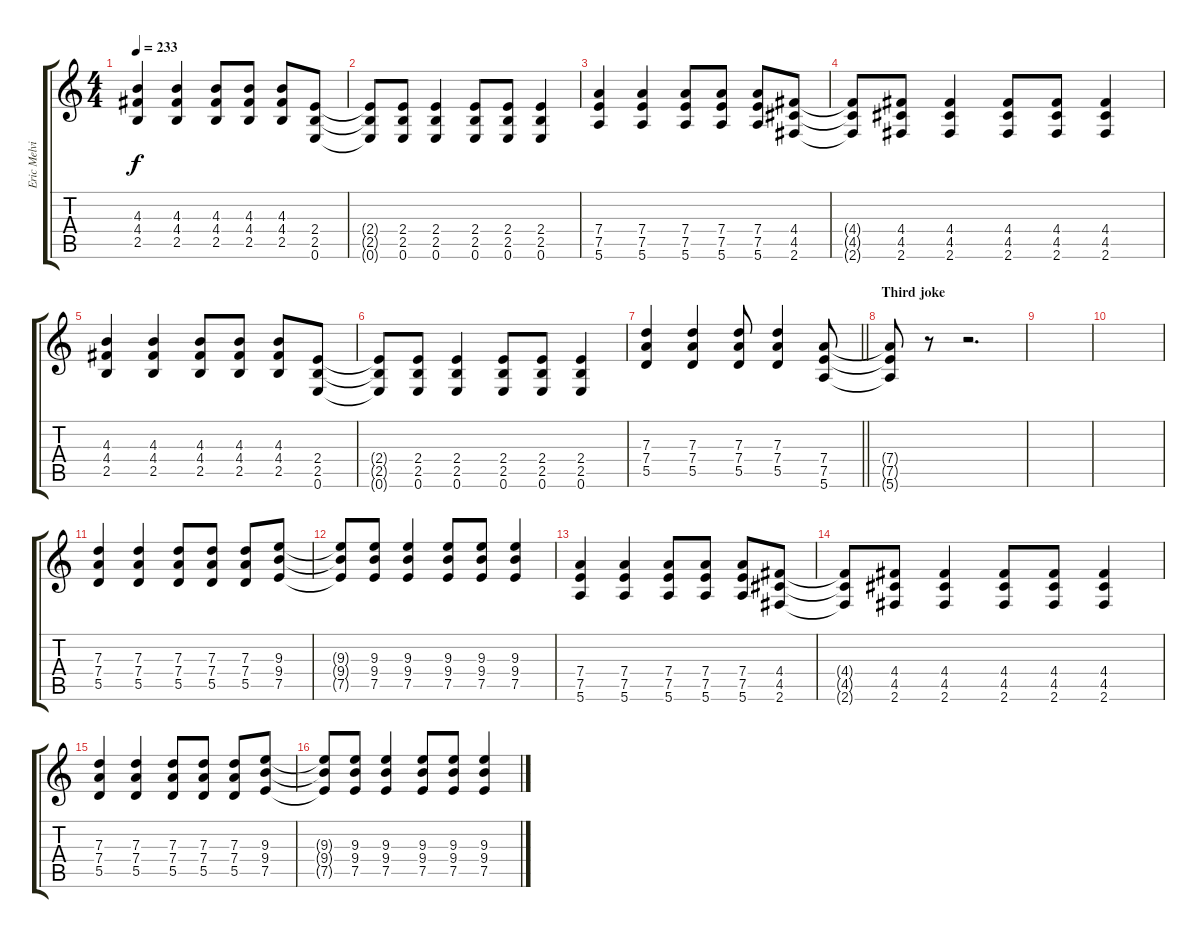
\track ("Eric Melvin" "Eric Melvi") {instrument distortionguitar}
\staff {score tabs}
\tuning (E4 B3 G3 D3 A2 E2) {hide}
\ts (4 4)
\tempo 233
\clef g2
\ks c
(4.3 4.4 2.5).4{dy f} (4.3 4.4 2.5).4 (4.3 4.4 2.5).8 (4.3 4.4 2.5).8 (4.3 4.4 2.5).8 (2.4 2.5 0.6).8 |
(2.4{t} 2.5{t} 0.6{t}).8 (2.4 2.5 0.6).8 (2.4 2.5 0.6).4 (2.4 2.5 0.6).8 (2.4 2.5 0.6).8 (2.4 2.5 0.6).4 |
(7.4 7.5 5.6).4 (7.4 7.5 5.6).4 (7.4 7.5 5.6).8 (7.4 7.5 5.6).8 (7.4 7.5 5.6).8 (4.4 4.5 2.6).8 |
(4.4{t} 4.5{t} 2.6{t}).8 (4.4 4.5 2.6).8 (4.4 4.5 2.6).4 (4.4 4.5 2.6).8 (4.4 4.5 2.6).8 (4.4 4.5 2.6).4 |
(4.3 4.4 2.5).4 (4.3 4.4 2.5).4 (4.3 4.4 2.5).8 (4.3 4.4 2.5).8 (4.3 4.4 2.5).8 (2.4 2.5 0.6).8 |
(2.4{t} 2.5{t} 0.6{t}).8 (2.4 2.5 0.6).8 (2.4 2.5 0.6).4 (2.4 2.5 0.6).8 (2.4 2.5 0.6).8 (2.4 2.5 0.6).4 |
\barLineRight lightlight
(7.3 7.4 5.5).4 (7.3 7.4 5.5).4 (7.3 7.4 5.5).8 (7.3 7.4 5.5).4 (7.4 7.5 5.6).8 |
\section ("" "Third joke")
(7.4{t} 7.5{t} 5.6{t}).8 r.8 r.2{d} |
|
|
(7.3 7.4 5.5).4 (7.3 7.4 5.5).4 (7.3 7.4 5.5).8 (7.3 7.4 5.5).8 (7.3 7.4 5.5).8 (9.3 9.4 7.5).8 |
(9.3{t} 9.4{t} 7.5{t}).8 (9.3 9.4 7.5).8 (9.3 9.4 7.5).4 (9.3 9.4 7.5).8 (9.3 9.4 7.5).8 (9.3 9.4 7.5).4 |
(7.4 7.5 5.6).4 (7.4 7.5 5.6).4 (7.4 7.5 5.6).8 (7.4 7.5 5.6).8 (7.4 7.5 5.6).8 (4.4 4.5 2.6).8 |
(4.4{t} 4.5{t} 2.6{t}).8 (4.4 4.5 2.6).8 (4.4 4.5 2.6).4 (4.4 4.5 2.6).8 (4.4 4.5 2.6).8 (4.4 4.5 2.6).4 |
(7.3 7.4 5.5).4 (7.3 7.4 5.5).4 (7.3 7.4 5.5).8 (7.3 7.4 5.5).8 (7.3 7.4 5.5).8 (9.3 9.4 7.5).8 |
(9.3{t} 9.4{t} 7.5{t}).8 (9.3 9.4 7.5).8 (9.3 9.4 7.5).4 (9.3 9.4 7.5).8 (9.3 9.4 7.5).8 (9.3 9.4 7.5).4
